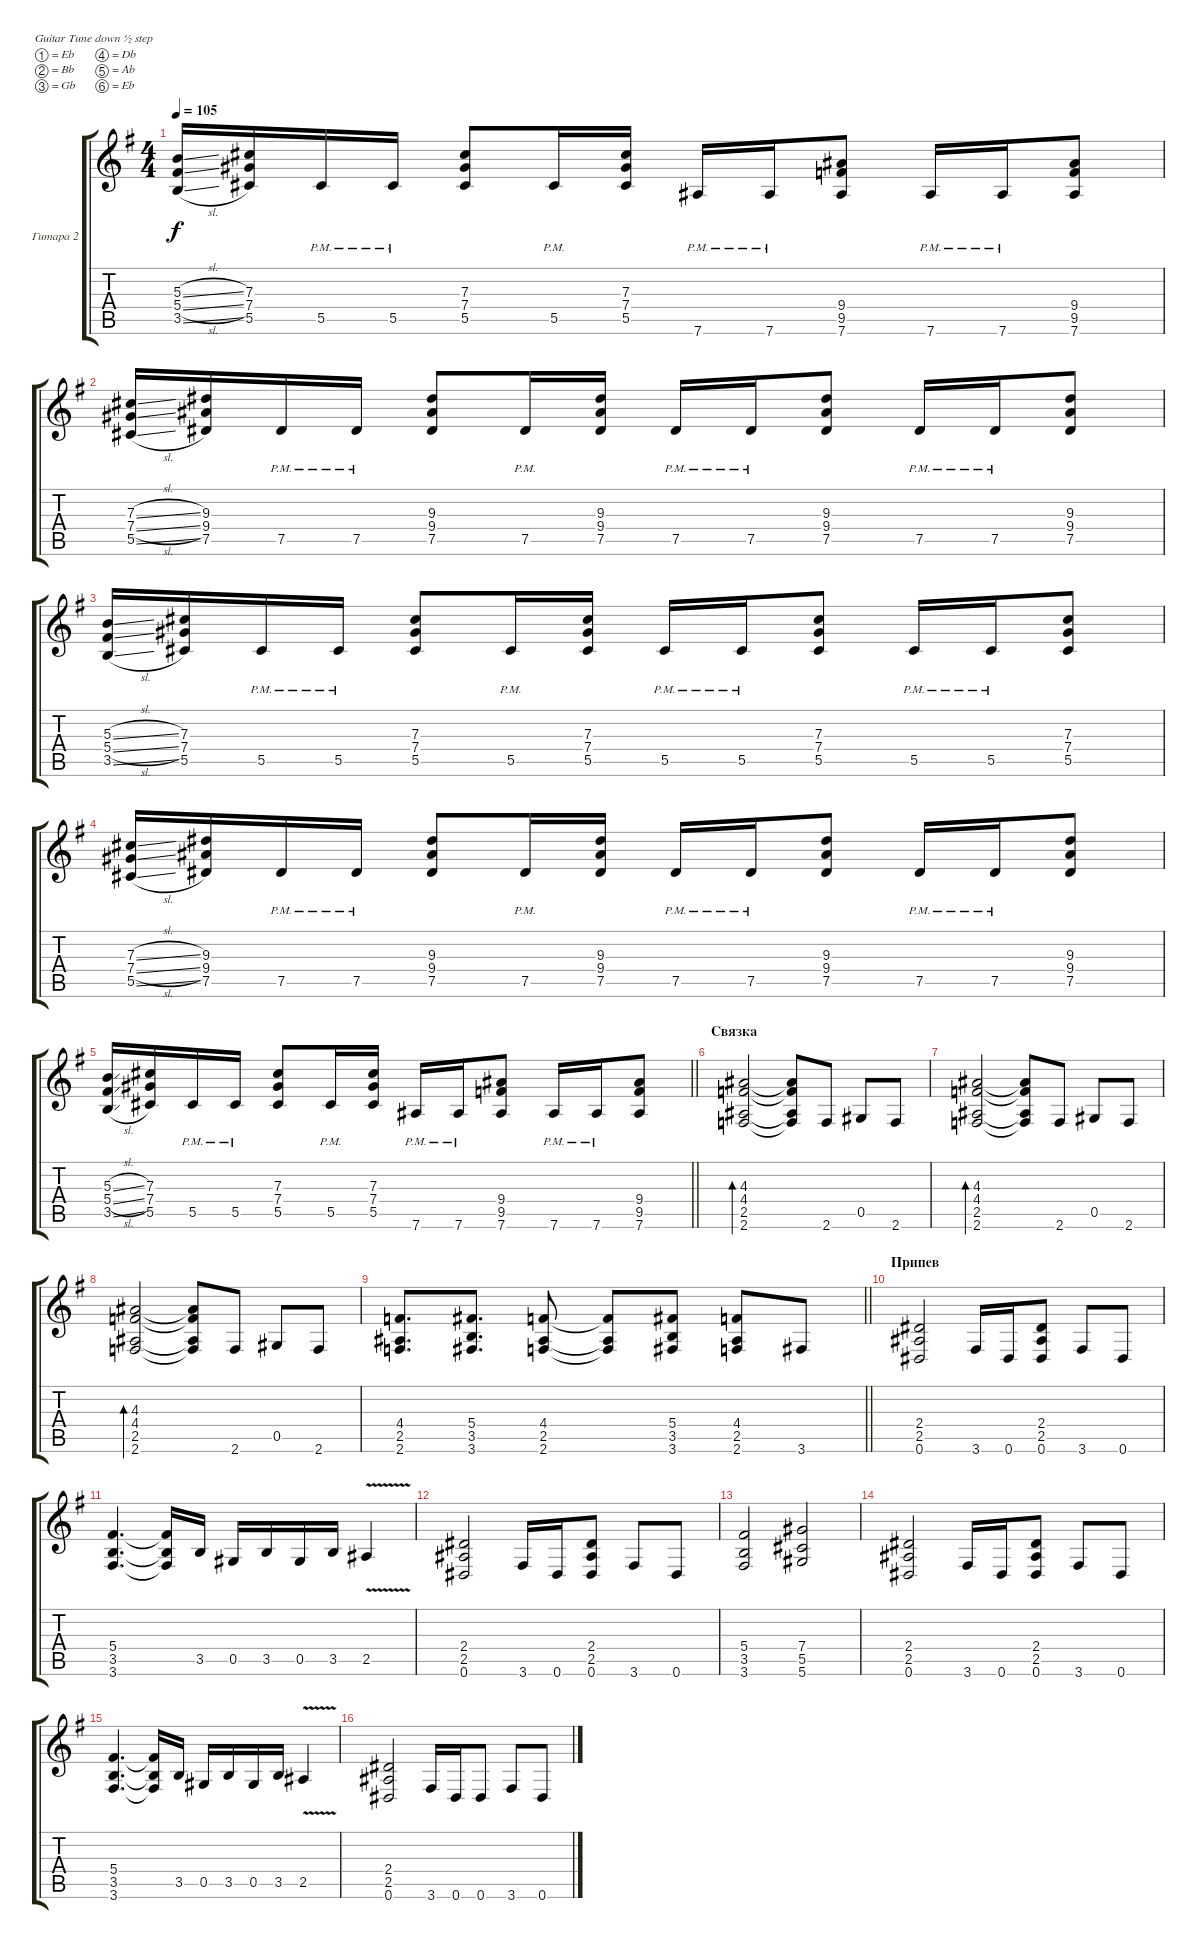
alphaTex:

\bracketExtendMode groupsimilarinstruments
\firstSystemTrackNameMode fullname
\otherSystemsTrackNameMode fullname
\firstSystemTrackNameOrientation horizontal
\otherSystemsTrackNameOrientation horizontal
\chordDiagramsInScore
\track ("Гитара 2" "E-Gt") {instrument distortionguitar}
\staff {score tabs}
\tuning (Eb4 Bb3 Gb3 Db3 Ab2 Eb2)
\ts (4 4)
\tempo 105
\clef g2
\ks eminor
(5.3{sl} 5.4{sl} 3.5{sl}).16{dy f} (7.3 7.4 5.5).16 5.5{pm}.16 5.5{pm}.16 (7.3 7.4 5.5).8 5.5{pm}.16 (7.3 7.4 5.5).16 7.6{pm}.16 7.6{pm}.16 (9.4 9.5 7.6).8 7.6{pm}.16 7.6{pm}.16 (9.4 9.5 7.6).8 |
(7.3{sl} 7.4{sl} 5.5{sl}).16 (9.3 9.4 7.5).16 7.5{pm}.16 7.5{pm}.16 (9.3 9.4 7.5).8 7.5{pm}.16 (9.3 9.4 7.5).16 7.5{pm}.16 7.5{pm}.16 (9.3 9.4 7.5).8 7.5{pm}.16 7.5{pm}.16 (9.3 9.4 7.5).8 |
(5.3{sl} 5.4{sl} 3.5{sl}).16 (7.3 7.4 5.5).16 5.5{pm}.16 5.5{pm}.16 (7.3 7.4 5.5).8 5.5{pm}.16 (7.3 7.4 5.5).16 5.5{pm}.16 5.5{pm}.16 (7.3 7.4 5.5).8 5.5{pm}.16 5.5{pm}.16 (7.3 7.4 5.5).8 |
(7.3{sl} 7.4{sl} 5.5{sl}).16 (9.3 9.4 7.5).16 7.5{pm}.16 7.5{pm}.16 (9.3 9.4 7.5).8 7.5{pm}.16 (9.3 9.4 7.5).16 7.5{pm}.16 7.5{pm}.16 (9.3 9.4 7.5).8 7.5{pm}.16 7.5{pm}.16 (9.3 9.4 7.5).8 |
\barLineRight lightlight
(5.3{sl} 5.4{sl} 3.5{sl}).16 (7.3 7.4 5.5).16 5.5{pm}.16 5.5{pm}.16 (7.3 7.4 5.5).8 5.5{pm}.16 (7.3 7.4 5.5).16 7.6{pm}.16 7.6{pm}.16 (9.4 9.5 7.6).8 7.6{pm}.16 7.6{pm}.16 (9.4 9.5 7.6).8 |
\section ("" "Связка")
(4.3 4.4 2.5 2.6).2{bd 120} (4.3{t} 4.4{t} 2.5{t} 2.6{t}).8 2.6.8 0.5.8 2.6.8 |
(4.3 4.4 2.5 2.6).2{bd 120} (4.3{t} 4.4{t} 2.5{t} 2.6{t}).8 2.6.8 0.5.8 2.6.8 |
(4.3 4.4 2.5 2.6).2{bd 120} (4.3{t} 4.4{t} 2.5{t} 2.6{t}).8 2.6.8 0.5.8 2.6.8 |
\barLineRight lightlight
(4.4 2.5 2.6).8{d} (5.4 3.5 3.6).8{d} (4.4 2.5 2.6).8 (4.4{t} 2.5{t} 2.6{t}).8 (5.4 3.5 3.6).8 (4.4 2.5 2.6).8 3.6.8 |
\section ("" "Припев")
(2.4 2.5 0.6).2 3.6.16 0.6.16 (2.4 2.5 0.6).8 3.6.8 0.6.8 |
(5.4 3.5 3.6).4{d} (5.4{t} 3.5{t} 3.6{t}).16 3.5.16 0.5.16 3.5.16 0.5.16 3.5.16 2.5{v}.4 |
(2.4 2.5 0.6).2 3.6.16 0.6.16 (2.4 2.5 0.6).8 3.6.8 0.6.8 |
(5.4 3.5 3.6).2 (7.4 5.5 5.6).2 |
(2.4 2.5 0.6).2 3.6.16 0.6.16 (2.4 2.5 0.6).8 3.6.8 0.6.8 |
(5.4 3.5 3.6).4{d} (5.4{t} 3.5{t} 3.6{t}).16 3.5.16 0.5.16 3.5.16 0.5.16 3.5.16 2.5{v}.4 |
(2.4 2.5 0.6).2 3.6.16 0.6.16 0.6.8 3.6.8 0.6.8
